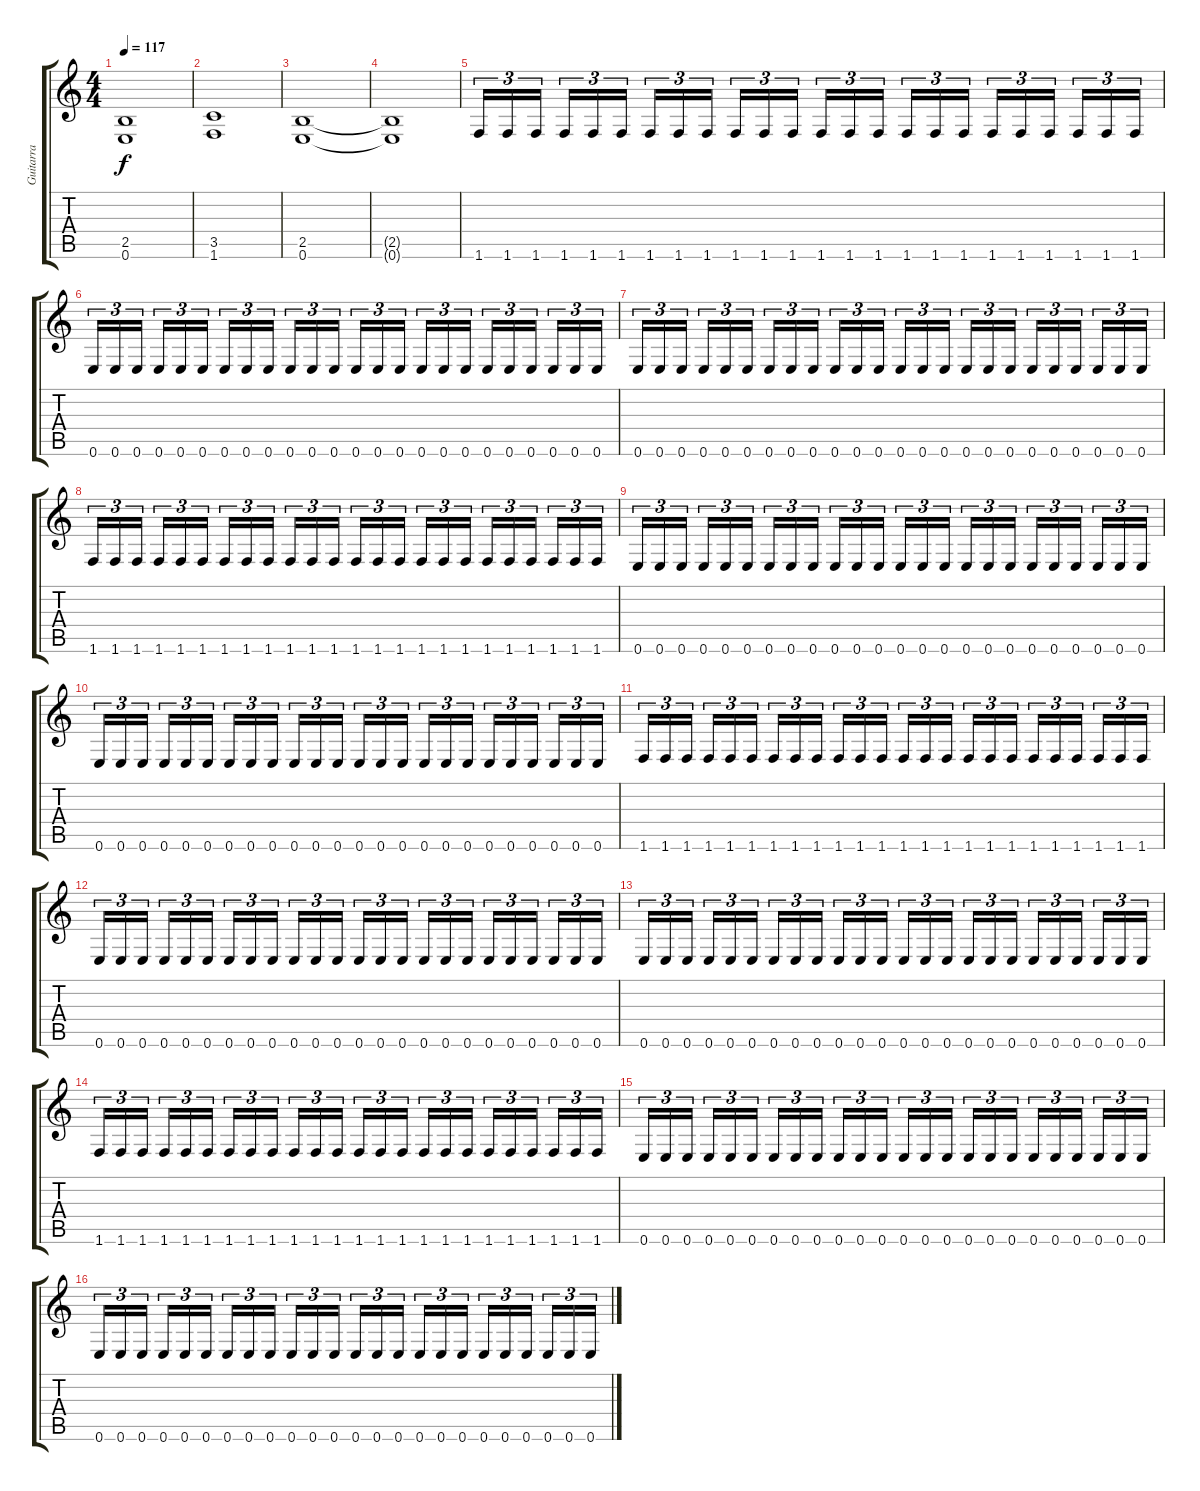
\track ("Guitarra" "Guitarra") {instrument distortionguitar}
\staff {score tabs}
\tuning (E4 B3 G3 D3 A2 E2) {hide}
\ts (4 4)
\tempo 117
\clef g2
\ks c
(2.5{t} 0.6{t}).1{dy f} |
(3.5 1.6).1 |
(2.5 0.6).1 |
(2.5{t} 0.6{t}).1 |
1.6.16{tu (3 2)} 1.6.16{tu (3 2)} 1.6.16{tu (3 2)} 1.6.16{tu (3 2)} 1.6.16{tu (3 2)} 1.6.16{tu (3 2)} 1.6.16{tu (3 2)} 1.6.16{tu (3 2)} 1.6.16{tu (3 2)} 1.6.16{tu (3 2)} 1.6.16{tu (3 2)} 1.6.16{tu (3 2)} 1.6.16{tu (3 2)} 1.6.16{tu (3 2)} 1.6.16{tu (3 2)} 1.6.16{tu (3 2)} 1.6.16{tu (3 2)} 1.6.16{tu (3 2)} 1.6.16{tu (3 2)} 1.6.16{tu (3 2)} 1.6.16{tu (3 2)} 1.6.16{tu (3 2)} 1.6.16{tu (3 2)} 1.6.16{tu (3 2)} |
0.6.16{tu (3 2)} 0.6.16{tu (3 2)} 0.6.16{tu (3 2)} 0.6.16{tu (3 2)} 0.6.16{tu (3 2)} 0.6.16{tu (3 2)} 0.6.16{tu (3 2)} 0.6.16{tu (3 2)} 0.6.16{tu (3 2)} 0.6.16{tu (3 2)} 0.6.16{tu (3 2)} 0.6.16{tu (3 2)} 0.6.16{tu (3 2)} 0.6.16{tu (3 2)} 0.6.16{tu (3 2)} 0.6.16{tu (3 2)} 0.6.16{tu (3 2)} 0.6.16{tu (3 2)} 0.6.16{tu (3 2)} 0.6.16{tu (3 2)} 0.6.16{tu (3 2)} 0.6.16{tu (3 2)} 0.6.16{tu (3 2)} 0.6.16{tu (3 2)} |
0.6.16{tu (3 2)} 0.6.16{tu (3 2)} 0.6.16{tu (3 2)} 0.6.16{tu (3 2)} 0.6.16{tu (3 2)} 0.6.16{tu (3 2)} 0.6.16{tu (3 2)} 0.6.16{tu (3 2)} 0.6.16{tu (3 2)} 0.6.16{tu (3 2)} 0.6.16{tu (3 2)} 0.6.16{tu (3 2)} 0.6.16{tu (3 2)} 0.6.16{tu (3 2)} 0.6.16{tu (3 2)} 0.6.16{tu (3 2)} 0.6.16{tu (3 2)} 0.6.16{tu (3 2)} 0.6.16{tu (3 2)} 0.6.16{tu (3 2)} 0.6.16{tu (3 2)} 0.6.16{tu (3 2)} 0.6.16{tu (3 2)} 0.6.16{tu (3 2)} |
1.6.16{tu (3 2)} 1.6.16{tu (3 2)} 1.6.16{tu (3 2)} 1.6.16{tu (3 2)} 1.6.16{tu (3 2)} 1.6.16{tu (3 2)} 1.6.16{tu (3 2)} 1.6.16{tu (3 2)} 1.6.16{tu (3 2)} 1.6.16{tu (3 2)} 1.6.16{tu (3 2)} 1.6.16{tu (3 2)} 1.6.16{tu (3 2)} 1.6.16{tu (3 2)} 1.6.16{tu (3 2)} 1.6.16{tu (3 2)} 1.6.16{tu (3 2)} 1.6.16{tu (3 2)} 1.6.16{tu (3 2)} 1.6.16{tu (3 2)} 1.6.16{tu (3 2)} 1.6.16{tu (3 2)} 1.6.16{tu (3 2)} 1.6.16{tu (3 2)} |
0.6.16{tu (3 2)} 0.6.16{tu (3 2)} 0.6.16{tu (3 2)} 0.6.16{tu (3 2)} 0.6.16{tu (3 2)} 0.6.16{tu (3 2)} 0.6.16{tu (3 2)} 0.6.16{tu (3 2)} 0.6.16{tu (3 2)} 0.6.16{tu (3 2)} 0.6.16{tu (3 2)} 0.6.16{tu (3 2)} 0.6.16{tu (3 2)} 0.6.16{tu (3 2)} 0.6.16{tu (3 2)} 0.6.16{tu (3 2)} 0.6.16{tu (3 2)} 0.6.16{tu (3 2)} 0.6.16{tu (3 2)} 0.6.16{tu (3 2)} 0.6.16{tu (3 2)} 0.6.16{tu (3 2)} 0.6.16{tu (3 2)} 0.6.16{tu (3 2)} |
0.6.16{tu (3 2)} 0.6.16{tu (3 2)} 0.6.16{tu (3 2)} 0.6.16{tu (3 2)} 0.6.16{tu (3 2)} 0.6.16{tu (3 2)} 0.6.16{tu (3 2)} 0.6.16{tu (3 2)} 0.6.16{tu (3 2)} 0.6.16{tu (3 2)} 0.6.16{tu (3 2)} 0.6.16{tu (3 2)} 0.6.16{tu (3 2)} 0.6.16{tu (3 2)} 0.6.16{tu (3 2)} 0.6.16{tu (3 2)} 0.6.16{tu (3 2)} 0.6.16{tu (3 2)} 0.6.16{tu (3 2)} 0.6.16{tu (3 2)} 0.6.16{tu (3 2)} 0.6.16{tu (3 2)} 0.6.16{tu (3 2)} 0.6.16{tu (3 2)} |
1.6.16{tu (3 2)} 1.6.16{tu (3 2)} 1.6.16{tu (3 2)} 1.6.16{tu (3 2)} 1.6.16{tu (3 2)} 1.6.16{tu (3 2)} 1.6.16{tu (3 2)} 1.6.16{tu (3 2)} 1.6.16{tu (3 2)} 1.6.16{tu (3 2)} 1.6.16{tu (3 2)} 1.6.16{tu (3 2)} 1.6.16{tu (3 2)} 1.6.16{tu (3 2)} 1.6.16{tu (3 2)} 1.6.16{tu (3 2)} 1.6.16{tu (3 2)} 1.6.16{tu (3 2)} 1.6.16{tu (3 2)} 1.6.16{tu (3 2)} 1.6.16{tu (3 2)} 1.6.16{tu (3 2)} 1.6.16{tu (3 2)} 1.6.16{tu (3 2)} |
0.6.16{tu (3 2)} 0.6.16{tu (3 2)} 0.6.16{tu (3 2)} 0.6.16{tu (3 2)} 0.6.16{tu (3 2)} 0.6.16{tu (3 2)} 0.6.16{tu (3 2)} 0.6.16{tu (3 2)} 0.6.16{tu (3 2)} 0.6.16{tu (3 2)} 0.6.16{tu (3 2)} 0.6.16{tu (3 2)} 0.6.16{tu (3 2)} 0.6.16{tu (3 2)} 0.6.16{tu (3 2)} 0.6.16{tu (3 2)} 0.6.16{tu (3 2)} 0.6.16{tu (3 2)} 0.6.16{tu (3 2)} 0.6.16{tu (3 2)} 0.6.16{tu (3 2)} 0.6.16{tu (3 2)} 0.6.16{tu (3 2)} 0.6.16{tu (3 2)} |
0.6.16{tu (3 2)} 0.6.16{tu (3 2)} 0.6.16{tu (3 2)} 0.6.16{tu (3 2)} 0.6.16{tu (3 2)} 0.6.16{tu (3 2)} 0.6.16{tu (3 2)} 0.6.16{tu (3 2)} 0.6.16{tu (3 2)} 0.6.16{tu (3 2)} 0.6.16{tu (3 2)} 0.6.16{tu (3 2)} 0.6.16{tu (3 2)} 0.6.16{tu (3 2)} 0.6.16{tu (3 2)} 0.6.16{tu (3 2)} 0.6.16{tu (3 2)} 0.6.16{tu (3 2)} 0.6.16{tu (3 2)} 0.6.16{tu (3 2)} 0.6.16{tu (3 2)} 0.6.16{tu (3 2)} 0.6.16{tu (3 2)} 0.6.16{tu (3 2)} |
1.6.16{tu (3 2)} 1.6.16{tu (3 2)} 1.6.16{tu (3 2)} 1.6.16{tu (3 2)} 1.6.16{tu (3 2)} 1.6.16{tu (3 2)} 1.6.16{tu (3 2)} 1.6.16{tu (3 2)} 1.6.16{tu (3 2)} 1.6.16{tu (3 2)} 1.6.16{tu (3 2)} 1.6.16{tu (3 2)} 1.6.16{tu (3 2)} 1.6.16{tu (3 2)} 1.6.16{tu (3 2)} 1.6.16{tu (3 2)} 1.6.16{tu (3 2)} 1.6.16{tu (3 2)} 1.6.16{tu (3 2)} 1.6.16{tu (3 2)} 1.6.16{tu (3 2)} 1.6.16{tu (3 2)} 1.6.16{tu (3 2)} 1.6.16{tu (3 2)} |
0.6.16{tu (3 2)} 0.6.16{tu (3 2)} 0.6.16{tu (3 2)} 0.6.16{tu (3 2)} 0.6.16{tu (3 2)} 0.6.16{tu (3 2)} 0.6.16{tu (3 2)} 0.6.16{tu (3 2)} 0.6.16{tu (3 2)} 0.6.16{tu (3 2)} 0.6.16{tu (3 2)} 0.6.16{tu (3 2)} 0.6.16{tu (3 2)} 0.6.16{tu (3 2)} 0.6.16{tu (3 2)} 0.6.16{tu (3 2)} 0.6.16{tu (3 2)} 0.6.16{tu (3 2)} 0.6.16{tu (3 2)} 0.6.16{tu (3 2)} 0.6.16{tu (3 2)} 0.6.16{tu (3 2)} 0.6.16{tu (3 2)} 0.6.16{tu (3 2)} |
0.6.16{tu (3 2)} 0.6.16{tu (3 2)} 0.6.16{tu (3 2)} 0.6.16{tu (3 2)} 0.6.16{tu (3 2)} 0.6.16{tu (3 2)} 0.6.16{tu (3 2)} 0.6.16{tu (3 2)} 0.6.16{tu (3 2)} 0.6.16{tu (3 2)} 0.6.16{tu (3 2)} 0.6.16{tu (3 2)} 0.6.16{tu (3 2)} 0.6.16{tu (3 2)} 0.6.16{tu (3 2)} 0.6.16{tu (3 2)} 0.6.16{tu (3 2)} 0.6.16{tu (3 2)} 0.6.16{tu (3 2)} 0.6.16{tu (3 2)} 0.6.16{tu (3 2)} 0.6.16{tu (3 2)} 0.6.16{tu (3 2)} 0.6.16{tu (3 2)}
